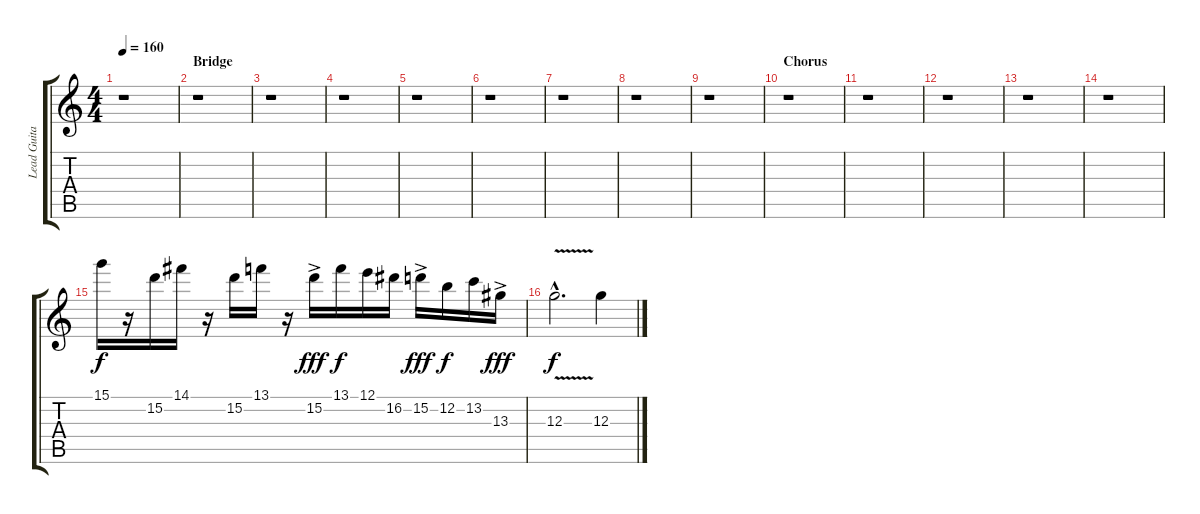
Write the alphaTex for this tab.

\track ("Lead Guitar" "Lead Guita") {instrument overdrivenguitar}
\staff {score tabs}
\tuning (E4 B3 G3 D3 A2 E2) {hide}
\ts (4 4)
\tempo 160
\clef g2
\ks c
r.1{dy f} |
\section ("" "Bridge")
r.1 |
r.1 |
r.1 |
r.1 |
r.1 |
r.1 |
r.1 |
r.1 |
\section ("" "Chorus")
r.1 |
r.1 |
r.1 |
r.1 |
r.1 |
15.1.16 r.16 15.2.16 14.1.16 r.16 15.2.16 13.1.16 r.16 15.2{ac}.16{dy fff} 13.1.16{dy f} 12.1.16 16.2.16 15.2{ac}.16{dy fff} 12.2.16{dy f} 13.2.16 13.3{ac}.16{dy fff} |
12.3{v hac}.2{d dy f} 12.3.4
